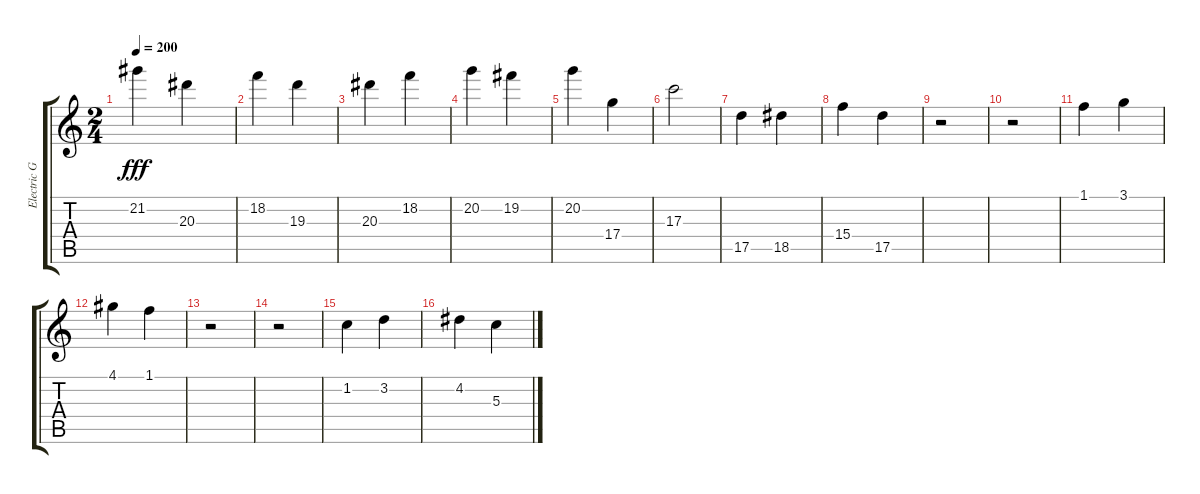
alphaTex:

\track ("Electric Guitar 2" "Electric G") {instrument overdrivenguitar}
\staff {score tabs}
\tuning (E4 B3 G3 D3 A2 E2) {hide}
\ts (2 4)
\tempo 200
\clef g2
\ks c
21.2.4{dy fff} 20.3.4 |
18.2.4 19.3.4 |
20.3.4 18.2.4 |
20.2.4 19.2.4 |
20.2.4 17.4.4 |
17.3.2 |
17.5.4 18.5.4 |
15.4.4 17.5.4 |
r.2 |
r.2 |
1.1.4 3.1.4 |
4.1.4 1.1.4 |
r.2 |
r.2 |
1.2.4 3.2.4 |
4.2.4 5.3.4
